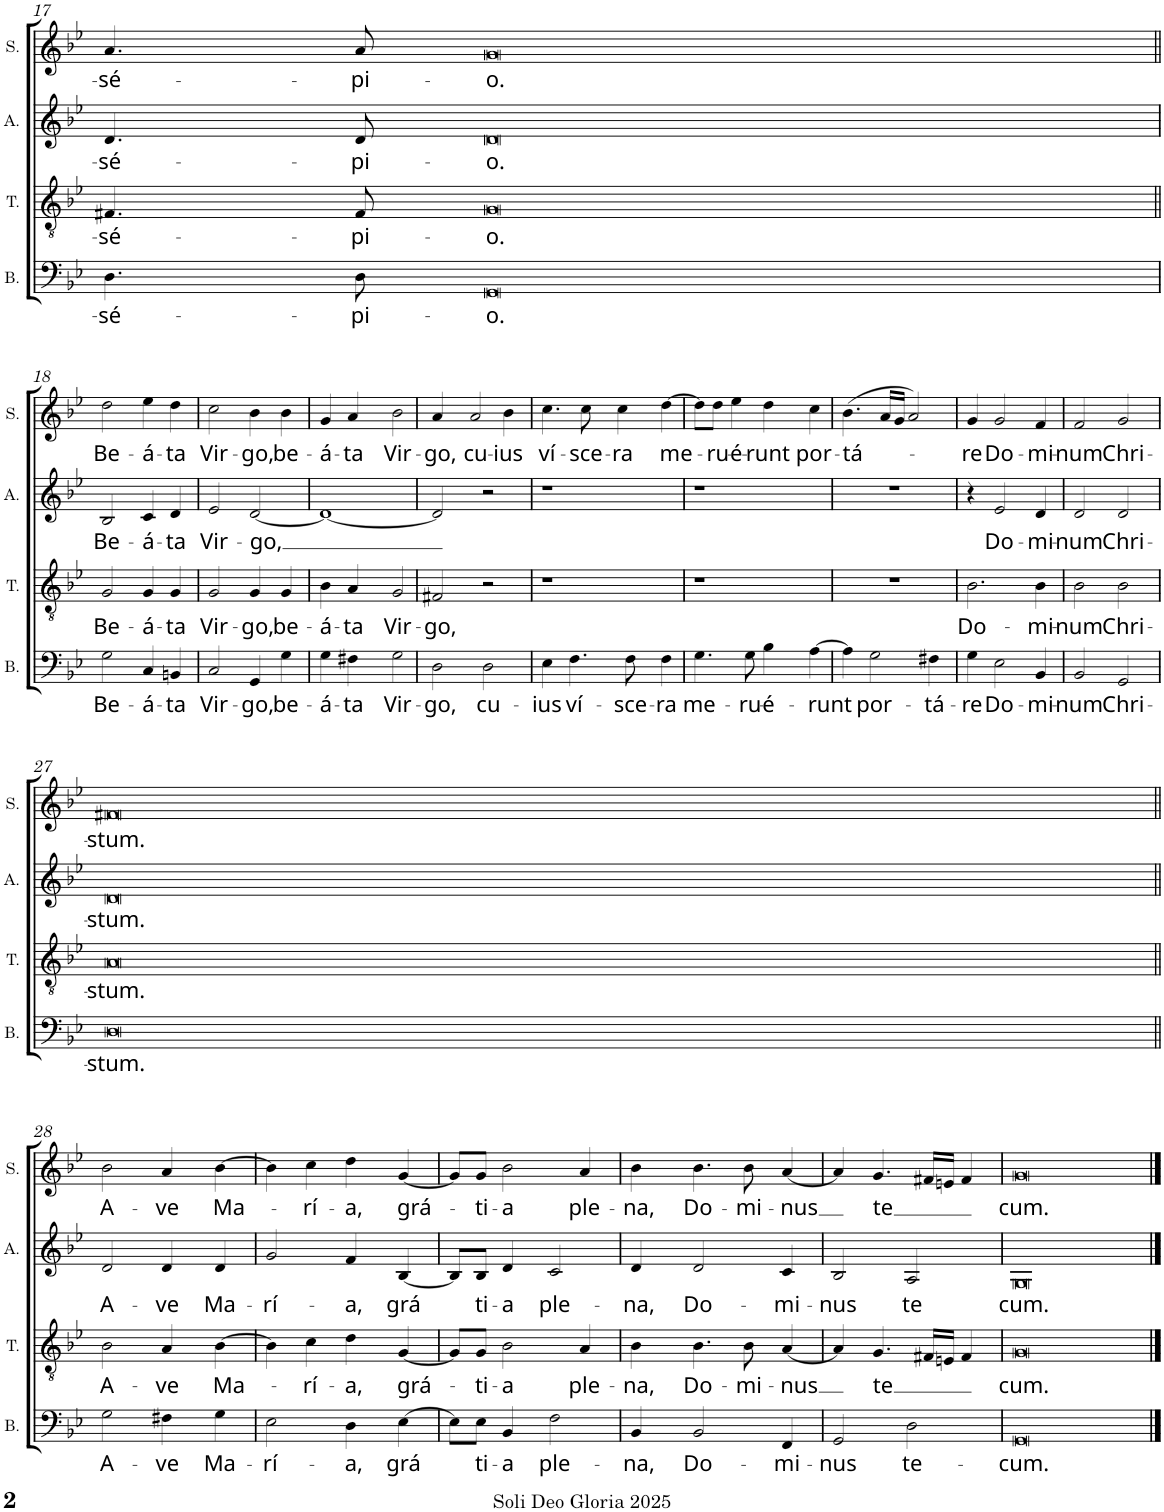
**kern	**text	**kern	**text	**kern	**text	**kern	**text
*part4	*part4	*part3	*part3	*part2	*part2	*part1	*part1
*staff4	*staff4	*staff3	*staff3	*staff2	*staff2	*staff1	*staff1
*I"Basse	*	*I"Ténor	*	*I"Alto	*	*I"Soprano	*
*I'B.	*	*I'T.	*	*I'A.	*	*I'S.	*
!!LO:PB:g=z
*clefF4	*	*clefGv2	*	*clefG2	*	*clefG2	*
*k[b-e-]	*	*k[b-e-]	*	*k[b-e-]	*	*k[b-e-]	*
*B-:	*	*B-:	*	*B-:	*	*B-:	*
=17	=17	=17	=17	=17	=17	=17	=17
!	!LO:LY:b	!	!LO:LY:b	!	!LO:LY:b	!	!LO:LY:b
4.D\	-sé-	4.F#X/	-sé-	4.d/	-sé-	4.a/	-sé-
!	!LO:LY:b	!	!LO:LY:b	!	!LO:LY:b	!	!LO:LY:b
8D\	-pi-	8F#/	-pi-	8d/	-pi-	8a/	-pi-
!	!LO:LY:b	!	!LO:LY:b	!	!LO:LY:b	!	!LO:LY:b
[2GG	-o.	[2G	-o.	[2d	-o.	[2g	-o.
!!LO:LB:g=z
=18||	=18||	=18||	=18||	=18||	=18||	=18||	=18||
!	!LO:LY:b	!	!LO:LY:b	!	!LO:LY:b	!	!LO:LY:b
2G\	Be-	2G/	Be-	2B-/	Be-	2dd\	Be-
1GG_	.	1G_	.	1d_	.	1g_	.
!	!LO:LY:b	!	!LO:LY:b	!	!LO:LY:b	!	!LO:LY:b
4C/	-á-	4G/	-á-	4c/	-á-	4ee-\	-á-
!	!LO:LY:b	!	!LO:LY:b	!	!LO:LY:b	!	!LO:LY:b
4BBn/	-ta	4G/	-ta	4d/	-ta	4dd\	-ta
=19	=19	=19	=19	=19	=19	=19	=19
!	!LO:LY:b	!	!LO:LY:b	!	!LO:LY:b	!	!LO:LY:b
2C/	Vir-	2G/	Vir-	2e-/	Vir-	2cc\	Vir-
2GG]	.	2G]	.	2d]	.	2g]	.
!	!LO:LY:b	!	!LO:LY:b	!	!LO:LY:b	!	!LO:LY:b
4GG/	-go,	4G/	-go,	[<2d/	-go,	4b-\	-go,
!	!LO:LY:b	!	!LO:LY:b	!	!	!	!LO:LY:b
4G\	be-	4G/	be-	.	.	4b-\	be-
=20	=20	=20	=20	=20	=20	=20	=20
!	!LO:LY:b	!	!LO:LY:b	!	!	!	!LO:LY:b
4G\	-á-	4B-\	-á-	1d_	.	4g/	-á-
!	!LO:LY:b	!	!LO:LY:b	!	!	!	!LO:LY:b
4F#X\	-ta	4A/	-ta	.	.	4a/	-ta
!	!LO:LY:b	!	!LO:LY:b	!	!	!	!LO:LY:b
2G\	Vir-	2G/	Vir-	.	.	2b-\	Vir-
=21	=21	=21	=21	=21	=21	=21	=21
!	!LO:LY:b	!	!LO:LY:b	!	!	!	!LO:LY:b
2D\	-go,	2F#X/	-go,	2d/]	.	4a/	-go,
!	!	!	!	!	!	!	!LO:LY:b
.	.	.	.	.	.	2a/	cu-
!	!LO:LY:b	!	!	!	!	!	!
2D\	cu-	2r	.	2r	.	.	.
!	!	!	!	!	!	!	!LO:LY:b
.	.	.	.	.	.	4b-\	-ius
=22	=22	=22	=22	=22	=22	=22	=22
!	!LO:LY:b	!	!	!	!	!	!LO:LY:b
4E-\	-ius	1r	.	1r	.	4.cc\	ví-
!	!LO:LY:b	!	!	!	!	!	!
4.F\	ví-	.	.	.	.	.	.
!	!	!	!	!	!	!	!LO:LY:b
.	.	.	.	.	.	8cc\	-sce-
!	!	!	!	!	!	!	!LO:LY:b
.	.	.	.	.	.	4cc\	-ra
!	!LO:LY:b	!	!	!	!	!	!
8F\	-sce-	.	.	.	.	.	.
!	!LO:LY:b	!	!	!	!	!	!LO:LY:b
4F\	-ra	.	.	.	.	[>4dd\	me-
=23	=23	=23	=23	=23	=23	=23	=23
!	!LO:LY:b	!	!	!	!	!	!
4.G\	me-	1r	.	1r	.	8dd\L]	.
!	!	!	!	!	!	!	!LO:LY:b
.	.	.	.	.	.	8dd\J	-ru-
!	!	!	!	!	!	!	!LO:LY:b
.	.	.	.	.	.	4ee-\	-é-
!	!LO:LY:b	!	!	!	!	!	!
8G\	-ru-	.	.	.	.	.	.
!	!LO:LY:b	!	!	!	!	!	!LO:LY:b
4B-\	-é-	.	.	.	.	4dd\	-runt
!	!LO:LY:b	!	!	!	!	!	!LO:LY:b
[>4A\	-runt	.	.	.	.	4cc\	por-
=24	=24	=24	=24	=24	=24	=24	=24
!	!	!	!	!	!	!	!LO:LY:b
4A\]	.	1r	.	1r	.	(4.b-\	-tá-
!	!LO:LY:b	!	!	!	!	!	!
2G\	por-	.	.	.	.	.	.
.	.	.	.	.	.	16a/LL	.
.	.	.	.	.	.	16g/JJ	.
.	.	.	.	.	.	2a/)	.
!	!LO:LY:b	!	!	!	!	!	!
4F#X\	-tá-	.	.	.	.	.	.
=25	=25	=25	=25	=25	=25	=25	=25
!	!LO:LY:b	!	!LO:LY:b	!	!	!	!LO:LY:b
4G\	-re	2.B-\	Do-	4r	.	4g/	-re
!	!LO:LY:b	!	!	!	!LO:LY:b	!	!LO:LY:b
2E-\	Do-	.	.	2e-/	Do-	2g/	Do-
!	!LO:LY:b	!	!LO:LY:b	!	!LO:LY:b	!	!LO:LY:b
4BB-/	-mi-	4B-\	-mi-	4d/	-mi-	4f/	-mi-
=26	=26	=26	=26	=26	=26	=26	=26
!	!LO:LY:b	!	!LO:LY:b	!	!LO:LY:b	!	!LO:LY:b
2BB-/	-num	2B-\	-num	2d/	-num	2f/	-num
!	!LO:LY:b	!	!LO:LY:b	!	!LO:LY:b	!	!LO:LY:b
2GG/	Chri-	2B-\	Chri-	2d/	Chri-	2g/	Chri-
!!LO:LB:g=z
=27	=27	=27	=27	=27	=27	=27	=27
!	!LO:LY:b	!	!LO:LY:b	!	!LO:LY:b	!	!LO:LY:b
[1D	-stum.	[1A	-stum.	[1d	-stum.	[1f#X	-stum.
!!LO:LB:g=z
=28||	=28||	=28||	=28||	=28||	=28||	=28||	=28||
!	!LO:LY:b	!	!LO:LY:b	!	!LO:LY:b	!	!LO:LY:b
2G\	A-	2B-\	A-	2d/	A-	2b-\	A-
1D]	.	1A]	.	1d]	.	1f#]	.
!	!LO:LY:b	!	!LO:LY:b	!	!LO:LY:b	!	!LO:LY:b
4F#X\	-ve	4A/	-ve	4d/	-ve	4a/	-ve
!	!LO:LY:b	!	!LO:LY:b	!	!LO:LY:b	!	!LO:LY:b
4G\	Ma-	[>4B-\	Ma-	4d/	Ma-	[>4b-\	Ma-
=29	=29	=29	=29	=29	=29	=29	=29
!	!LO:LY:b	!	!	!	!LO:LY:b	!	!
2E-\	-rí-	4B-\]	.	2g/	-rí-	4b-\]	.
!	!	!	!LO:LY:b	!	!	!	!LO:LY:b
.	.	4c\	-rí-	.	.	4cc\	-rí-
!	!LO:LY:b	!	!LO:LY:b	!	!LO:LY:b	!	!LO:LY:b
4D\	-a,	4d\	-a,	4f/	-a,	4dd\	-a,
!	!LO:LY:b	!	!LO:LY:b	!	!LO:LY:b	!	!LO:LY:b
[>4E-\	grá	[<4G/	grá-	[<4B-/	grá	[<4g/	grá-
=30	=30	=30	=30	=30	=30	=30	=30
8E-\L]	.	8G/L]	.	8B-/L]	.	8g/L]	.
!	!LO:LY:b	!	!LO:LY:b	!	!LO:LY:b	!	!LO:LY:b
8E-\J	-ti-	8G/J	-ti-	8B-/J	-ti-	8g/J	-ti-
!	!LO:LY:b	!	!LO:LY:b	!	!LO:LY:b	!	!LO:LY:b
4BB-/	-a	2B-\	-a	4d/	-a	2b-\	-a
!	!LO:LY:b	!	!	!	!LO:LY:b	!	!
2F\	ple-	.	.	2c/	ple-	.	.
!	!	!	!LO:LY:b	!	!	!	!LO:LY:b
.	.	4A/	ple-	.	.	4a/	ple-
=31	=31	=31	=31	=31	=31	=31	=31
!	!LO:LY:b	!	!LO:LY:b	!	!LO:LY:b	!	!LO:LY:b
4BB-/	-na,	4B-\	-na,	4d/	-na,	4b-\	-na,
!	!LO:LY:b	!	!LO:LY:b	!	!LO:LY:b	!	!LO:LY:b
2BB-/	Do-	4.B-\	Do-	2d/	Do-	4.b-\	Do-
!	!	!	!LO:LY:b	!	!	!	!LO:LY:b
.	.	8B-\	-mi-	.	.	8b-\	-mi-
!	!LO:LY:b	!	!LO:LY:b	!	!LO:LY:b	!	!LO:LY:b
4FF/	-mi-	[<4A/	-nus	4c/	-mi-	[<4a/	-nus
=32	=32	=32	=32	=32	=32	=32	=32
!	!LO:LY:b	!	!	!	!LO:LY:b	!	!
2GG/	-nus	4A/]	.	2B-/	-nus	4a/]	.
!	!	!	!LO:LY:b	!	!	!	!LO:LY:b
.	.	4.G/	te	.	.	4.g/	te
!	!LO:LY:b	!	!	!	!LO:LY:b	!	!
2D\	te-	.	.	2A/	te	.	.
.	.	16F#X/LL	.	.	.	16f#X/LL	.
.	.	16En/JJ	.	.	.	16en/JJ	.
.	.	4F#/	.	.	.	4f#/	.
=33	=33	=33	=33	=33	=33	=33	=33
!	!LO:LY:b	!	!LO:LY:b	!	!LO:LY:b	!	!LO:LY:b
[1GG	-cum.	[1G	cum.	[1G	cum.	[1g	cum.
==34	==34	==34	==34	==34	==34	==34	==34
1GG]	.	1G]	.	1G]	.	1g]	.
=	=	=	=	=	=	=	=
*-	*-	*-	*-	*-	*-	*-	*-
